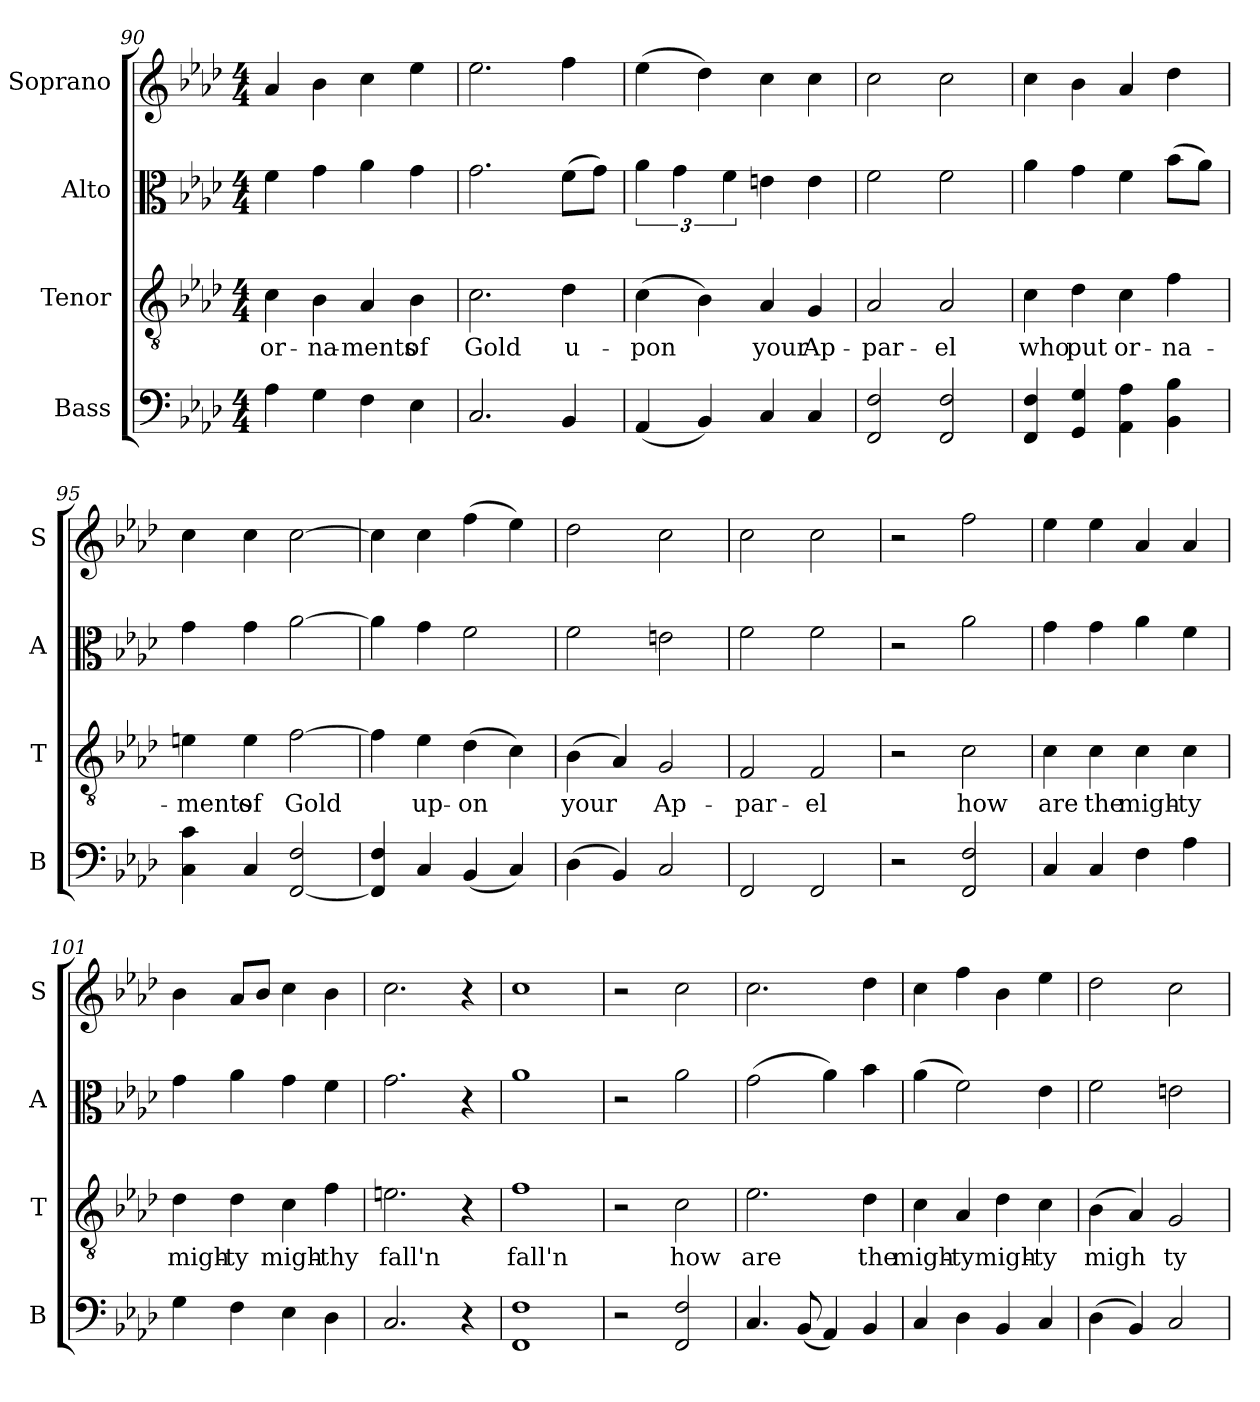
**kern	**kern	**text	**kern	**kern
*part4	*part3	*part3	*part2	*part1
*staff4	*staff3	*staff3	*staff2	*staff1
*I"Bass	*I"Tenor	*	*I"Alto	*I"Soprano
*I'B	*I'T	*	*I'A	*I'S
!!LO:PB:g=z
*clefF4	*clefGv2	*	*clefC3	*clefG2
*k[b-e-a-d-]	*k[b-e-a-d-]	*	*k[b-e-a-d-]	*k[b-e-a-d-]
*A-:	*A-:	*	*A-:	*A-:
*M4/4	*M4/4	*	*M4/4	*M4/4
=90	=90	=90	=90	=90
4A-\	4c\	or-	4f\	4a-/
4G\	4B-\	-na-	4g\	4b-\
4F\	4A-/	-ments	4a-\	4cc\
4E-\	4B-\	of	4g\	4ee-\
=91	=91	=91	=91	=91
2.C/	2.c\	Gold	2.g\	2.ee-\
4BB-/	4d-\	u-	(8f\L	4ff\
.	.	.	8g\J)	.
=92	=92	=92	=92	=92
(4AA-/	(4c\	-pon	6a-\	(4ee-\
.	.	.	6g\	.
4BB-/)	4B-\)	.	.	4dd-\)
.	.	.	6f\	.
4C/	4A-/	your	4en\	4cc\
4C/	4G/	Ap-	4e\	4cc\
=93	=93	=93	=93	=93
2FF/ 2F/	2A-/	-par-	2f\	2cc\
2FF/ 2F/	2A-/	-el	2f\	2cc\
=94	=94	=94	=94	=94
4FF/ 4F/	4c\	who	4a-\	4cc\
4GG/ 4G/	4d-\	put	4g\	4b-\
4AA-\ 4A-\	4c\	or-	4f\	4a-/
4BB-\ 4B-\	4f\	-na-	(8b-\L	4dd-\
.	.	.	8a-\J)	.
!!LO:LB:g=z
=95	=95	=95	=95	=95
4C\ 4c\	4en\	-ments	4g\	4cc\
4C/	4e\	of	4g\	4cc\
[2FF/ 2F/	[2f\	Gold	[2a-\	[2cc\
=96	=96	=96	=96	=96
4FF/] 4F/	4f\]	.	4a-\]	4cc\]
4C/	4e-\	up-	4g\	4cc\
(4BB-/	(4d-\	-on	2f\	(4ff\
4C/)	4c\)	.	.	4ee-\)
=97	=97	=97	=97	=97
(4D-\	(4B-\	your	2f\	2dd-\
4BB-/)	4A-/)	.	.	.
2C/	2G/	Ap-	2en\	2cc\
=98	=98	=98	=98	=98
2FF/	2F/	-par-	2f\	2cc\
2FF/	2F/	-el	2f\	2cc\
=99	=99	=99	=99	=99
2r	2r	.	2r	2r
2FF/ 2F/	2c\	how	2a-\	2ff\
=100	=100	=100	=100	=100
4C/	4c\	are	4g\	4ee-\
4C/	4c\	the	4g\	4ee-\
4F\	4c\	migh-	4a-\	4a-/
4A-\	4c\	-ty	4f\	4a-/
!!LO:LB:g=z
=101	=101	=101	=101	=101
4G\	4d-\	migh-	4g\	4b-\
4F\	4d-\	-ty	4a-\	8a-/L
.	.	.	.	8b-/J
4E-\	4c\	migh-	4g\	4cc\
4D-\	4f\	-thy	4f\	4b-\
=102	=102	=102	=102	=102
2.C/	2.en\	fall'n	2.g\	2.cc\
4r	4r	.	4r	4r
=103	=103	=103	=103	=103
1FF 1F	1f	fall'n	1a-	1cc
=104	=104	=104	=104	=104
2r	2r	.	2r	2r
2FF/ 2F/	2c\	how	2a-\	2cc\
=105	=105	=105	=105	=105
4.C/	2.e-\	are	(2g\	2.cc\
(8BB-/	.	.	.	.
4AA-/)	.	.	4a-\)	.
4BB-/	4d-\	the	4b-\	4dd-\
=106	=106	=106	=106	=106
4C/	4c\	migh-	(4a-\	4cc\
4D-\	4A-/	-ty	2f\)	4ff\
4BB-/	4d-\	migh-	.	4b-\
4C/	4c\	-ty	4e-\	4ee-\
!!LO:PB:g=z
=107	=107	=107	=107	=107
(4D-\	(4B-\	migh	2f\	2dd-\
4BB-/)	4A-/)	.	.	.
2C/	2G/	ty	2en\	2cc\
=	=	=	=	=
*-	*-	*-	*-	*-
